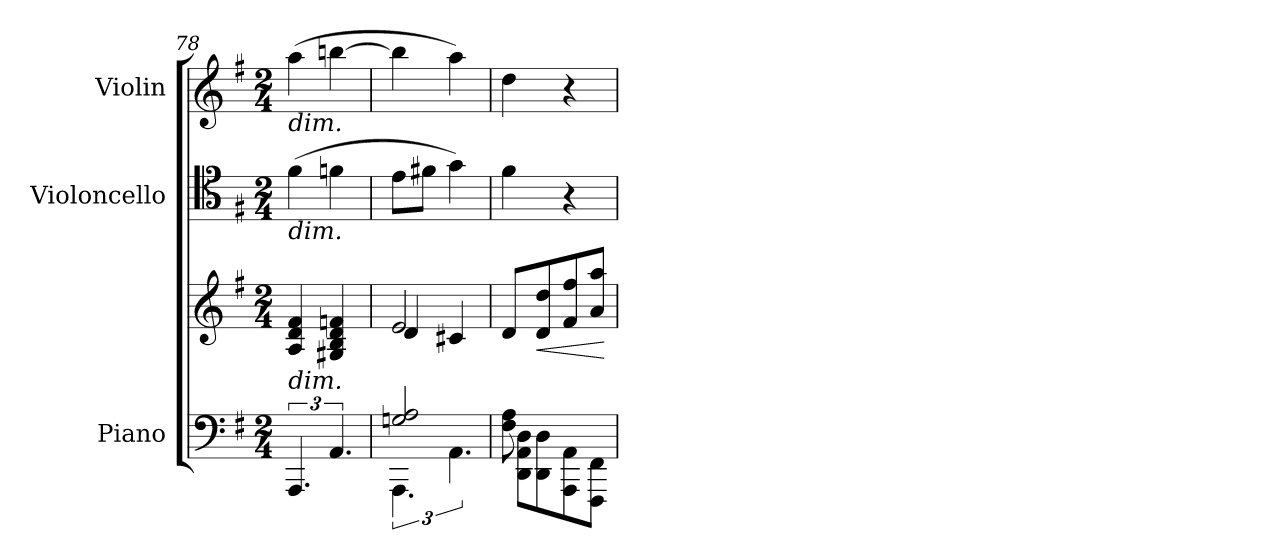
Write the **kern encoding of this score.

**kern	**kern	**dynam	**kern	**kern
*part3	*part3	*part3	*part2	*part1
*staff4	*staff3	*staff3/4	*staff2	*staff1
*I"Piano	*	*	*I"Violoncello	*I"Violin
*I'Pno.	*	*	*I'Vc.	*I'Vln.
*clefF4	*clefG2	*	*clefC4	*clefG2
*k[f#]	*k[f#]	*	*k[f#]	*k[f#]
*M2/4	*M2/4	*	*M2/4	*M2/4
=78	=78	=78	=78	=78
!	!	!	!	!LO:TX:b:i:t=dim.
!	!	!	!LO:TX:b:i:t=dim.	!
!	!LO:TX:b:i:t=dim.	!	!	!
6.AAA/	4A/ 4d/ 4f#/	.	(4f#\	(4aa\
6.AA/	4G#X/ 4B/ 4d/ 4fn/	.	4fn\	[4bbn\
=79	=79	=79	=79	=79
*^	*^	*	*	*
2Gn/ 2A/	6.AAA\	2e/	4d/	.	8e\L	4bb\]
.	.	.	.	.	8f#X\J	.
.	6.AA\	.	4c#X/	.	4g\)	4aa\)
*	*	*v	*v	*	*	*
=80	=80	=80	=80	=80	=80
8F#\ 8A\	8DD\ 8AA\ 8D\L	8d/L	.	4f#\	4dd\
!	!	!	!LO:HP:b	!	!
4.ryy	8DD\ 8D\	8d/ 8dd/	<	.	.
.	8AAA\ 8AA\	8f#/ 8ff#/	.	4r	4r
.	8FFF#\ 8FF#\J	8a/ 8aa/J	.	.	.
*v	*v	*	*	*	*
.	.	[	.	.
=	=	=	=	=
*-	*-	*-	*-	*-
